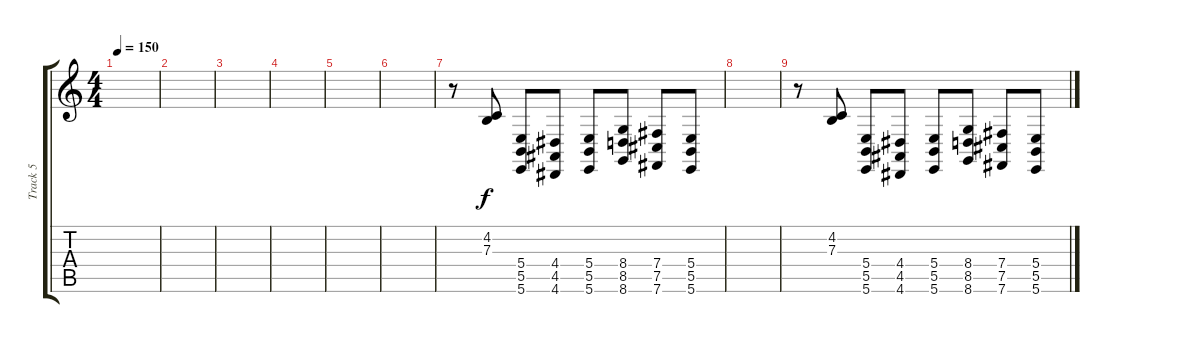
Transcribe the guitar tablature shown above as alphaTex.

\track ("Track 5" "Track 5") {instrument churchorgan}
\staff {score tabs}
\tuning (Db4 Ab3 E3 B2 Gb2 B1) {hide}
\ts (4 4)
\tempo 150
\clef g2
\ks c
|
|
|
|
|
|
r.8 (4.2 7.3).8 (5.4 5.5 5.6).8 (4.4 4.5 4.6).8 (5.4 5.5 5.6).8 (8.4 8.5 8.6).8 (7.4 7.5 7.6).8 (5.4 5.5 5.6).8 |
|
r.8 (4.2 7.3).8 (5.4 5.5 5.6).8 (4.4 4.5 4.6).8 (5.4 5.5 5.6).8 (8.4 8.5 8.6).8 (7.4 7.5 7.6).8 (5.4 5.5 5.6).8
